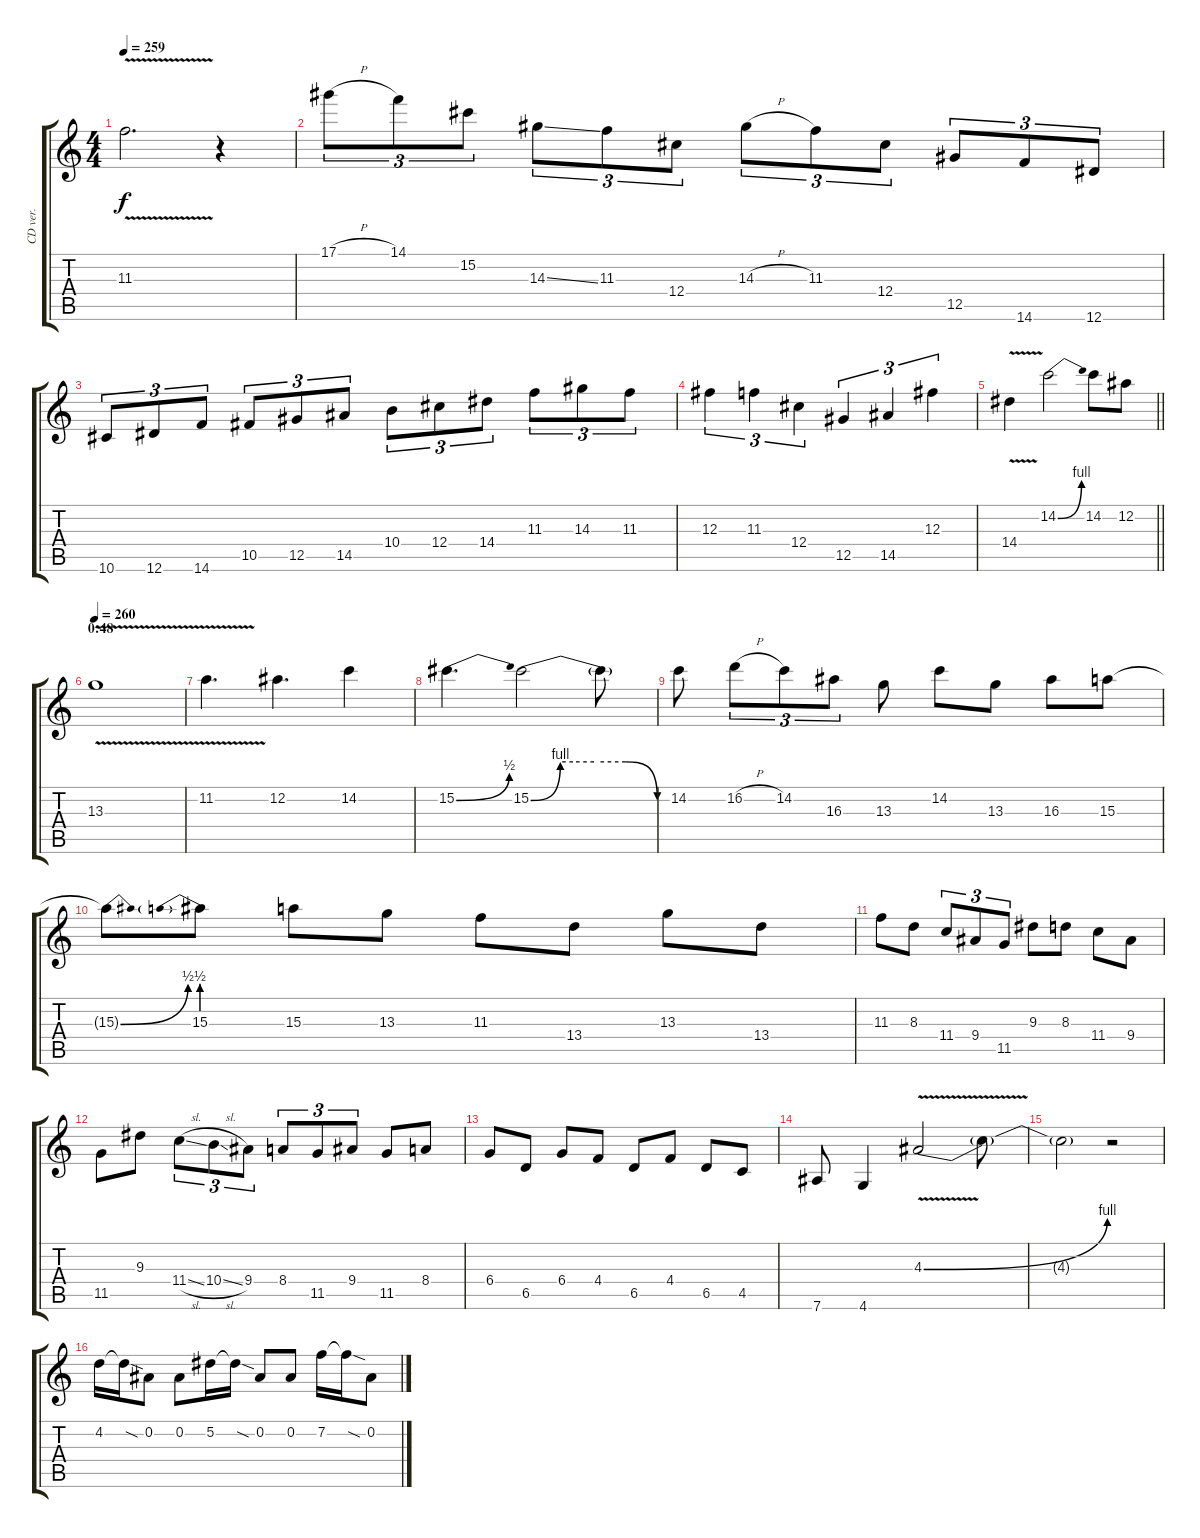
\track ("CD ver." "CD ver.") {instrument overdrivenguitar}
\staff {score tabs}
\tuning (Eb4 Bb3 Gb3 Db3 Ab2 Eb2) {hide}
\ts (4 4)
\tempo 259
\clef g2
\ks c
11.3{v t}.2{d dy f} r.4 |
17.1{h}.8{tu (3 2)} 14.1.8{tu (3 2)} 15.2.8{tu (3 2)} 14.3{ss}.8{tu (3 2)} 11.3.8{tu (3 2)} 12.4.8{tu (3 2)} 14.3{h}.8{tu (3 2)} 11.3.8{tu (3 2)} 12.4.8{tu (3 2)} 12.5.8{tu (3 2)} 14.6.8{tu (3 2)} 12.6.8{tu (3 2)} |
10.6.8{tu (3 2)} 12.6.8{tu (3 2)} 14.6.8{tu (3 2)} 10.5.8{tu (3 2)} 12.5.8{tu (3 2)} 14.5.8{tu (3 2)} 10.4.8{tu (3 2)} 12.4.8{tu (3 2)} 14.4.8{tu (3 2)} 11.3.8{tu (3 2)} 14.3.8{tu (3 2)} 11.3.8{tu (3 2)} |
12.3.4{tu (3 2)} 11.3.4{tu (3 2)} 12.4.4{tu (3 2)} 12.5.4{tu (3 2)} 14.5.4{tu (3 2)} 12.3.4{tu (3 2)} |
\barLineRight lightlight
14.4{v}.4 14.2{be (bend 0 0 60 4)}.2 14.2.8 12.2.8 |
\section ("" "0:48")
\tempo 260
13.3{v}.1 |
11.2{v}.4{d} 12.2.4{d} 14.2.4 |
15.2{be (bend 0 0 60 2)}.4{d} 15.2{be (custom 0 0 14 4 20 4 30 4 45 4 60 0)}.2 15.2{t}.8 |
14.2.8 16.2{h}.8{tu (3 2)} 14.2.8{tu (3 2)} 16.3.8{tu (3 2)} 13.3.8 14.2.8 13.3.8 16.3.8 15.3.8 |
15.3{be (bend 0 0 60 2) t}.8 15.3{be (prebend 0 2 60 2)}.8 15.3.8 13.3.8 11.3.8 13.4.8 13.3.8 13.4.8 |
11.3.8 8.3.8 11.4.8{tu (3 2)} 9.4.8{tu (3 2)} 11.5.8{tu (3 2)} 9.3.8 8.3.8 11.4.8 9.4.8 |
11.5.8 9.3.8 11.4{sl}.8{tu (3 2)} 10.4{sl}.8{tu (3 2)} 9.4.8{tu (3 2)} 8.4.8{tu (3 2)} 11.5.8{tu (3 2)} 9.4.8{tu (3 2)} 11.5.8 8.4.8 |
6.4.8 6.5.8 6.4.8 4.4.8 6.5.8 4.4.8 6.5.8 4.5.8 |
7.6.8 4.6.4 4.3{be (bend 0 0 60 4) v}.2 4.3{t}.8 |
4.3{t}.2 r.2 |
4.2.16 4.2{sod t}.16 0.2.8 0.2.8 5.2.16 5.2{sod t}.16 0.2.8 0.2.8 7.2.16 7.2{sod t}.16 0.2.8
